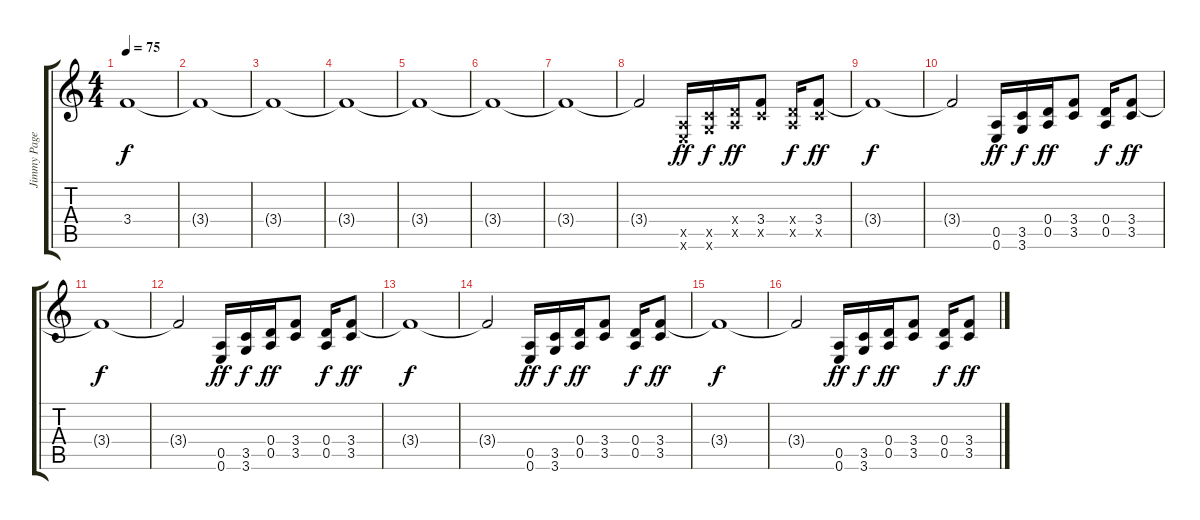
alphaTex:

\track ("Jimmy Page (Guitarra)" "Jimmy Page") {instrument acousticguitarsteel}
\staff {score tabs}
\tuning (E4 B3 G3 D3 A2 E2) {hide}
\ts (4 4)
\tempo 75
\clef g2
\ks c
3.4{t}.1{dy f} |
3.4{t}.1 |
3.4{t}.1 |
3.4{t}.1 |
3.4{t}.1 |
3.4{t}.1 |
3.4{t}.1 |
3.4{t}.2 (0.5{x} 0.6{x}).16{dy ff} (3.5{x} 3.6{x}).16{dy f} (0.4{x} 0.5{x}).16{dy ff} (3.4 3.5{x}).8 (0.4{x} 0.5{x}).16{dy f} (3.4 3.5{x}).8{dy ff} |
3.4{t}.1{dy f} |
3.4{t}.2 (0.5 0.6).16{dy ff} (3.5 3.6).16{dy f} (0.4 0.5).16{dy ff} (3.4 3.5).8 (0.4 0.5).16{dy f} (3.4 3.5).8{dy ff} |
3.4{t}.1{dy f} |
3.4{t}.2 (0.5 0.6).16{dy ff} (3.5 3.6).16{dy f} (0.4 0.5).16{dy ff} (3.4 3.5).8 (0.4 0.5).16{dy f} (3.4 3.5).8{dy ff} |
3.4{t}.1{dy f} |
3.4{t}.2 (0.5 0.6).16{dy ff} (3.5 3.6).16{dy f} (0.4 0.5).16{dy ff} (3.4 3.5).8 (0.4 0.5).16{dy f} (3.4 3.5).8{dy ff} |
3.4{t}.1{dy f} |
3.4{t}.2 (0.5 0.6).16{dy ff} (3.5 3.6).16{dy f} (0.4 0.5).16{dy ff} (3.4 3.5).8 (0.4 0.5).16{dy f} (3.4 3.5).8{dy ff}
